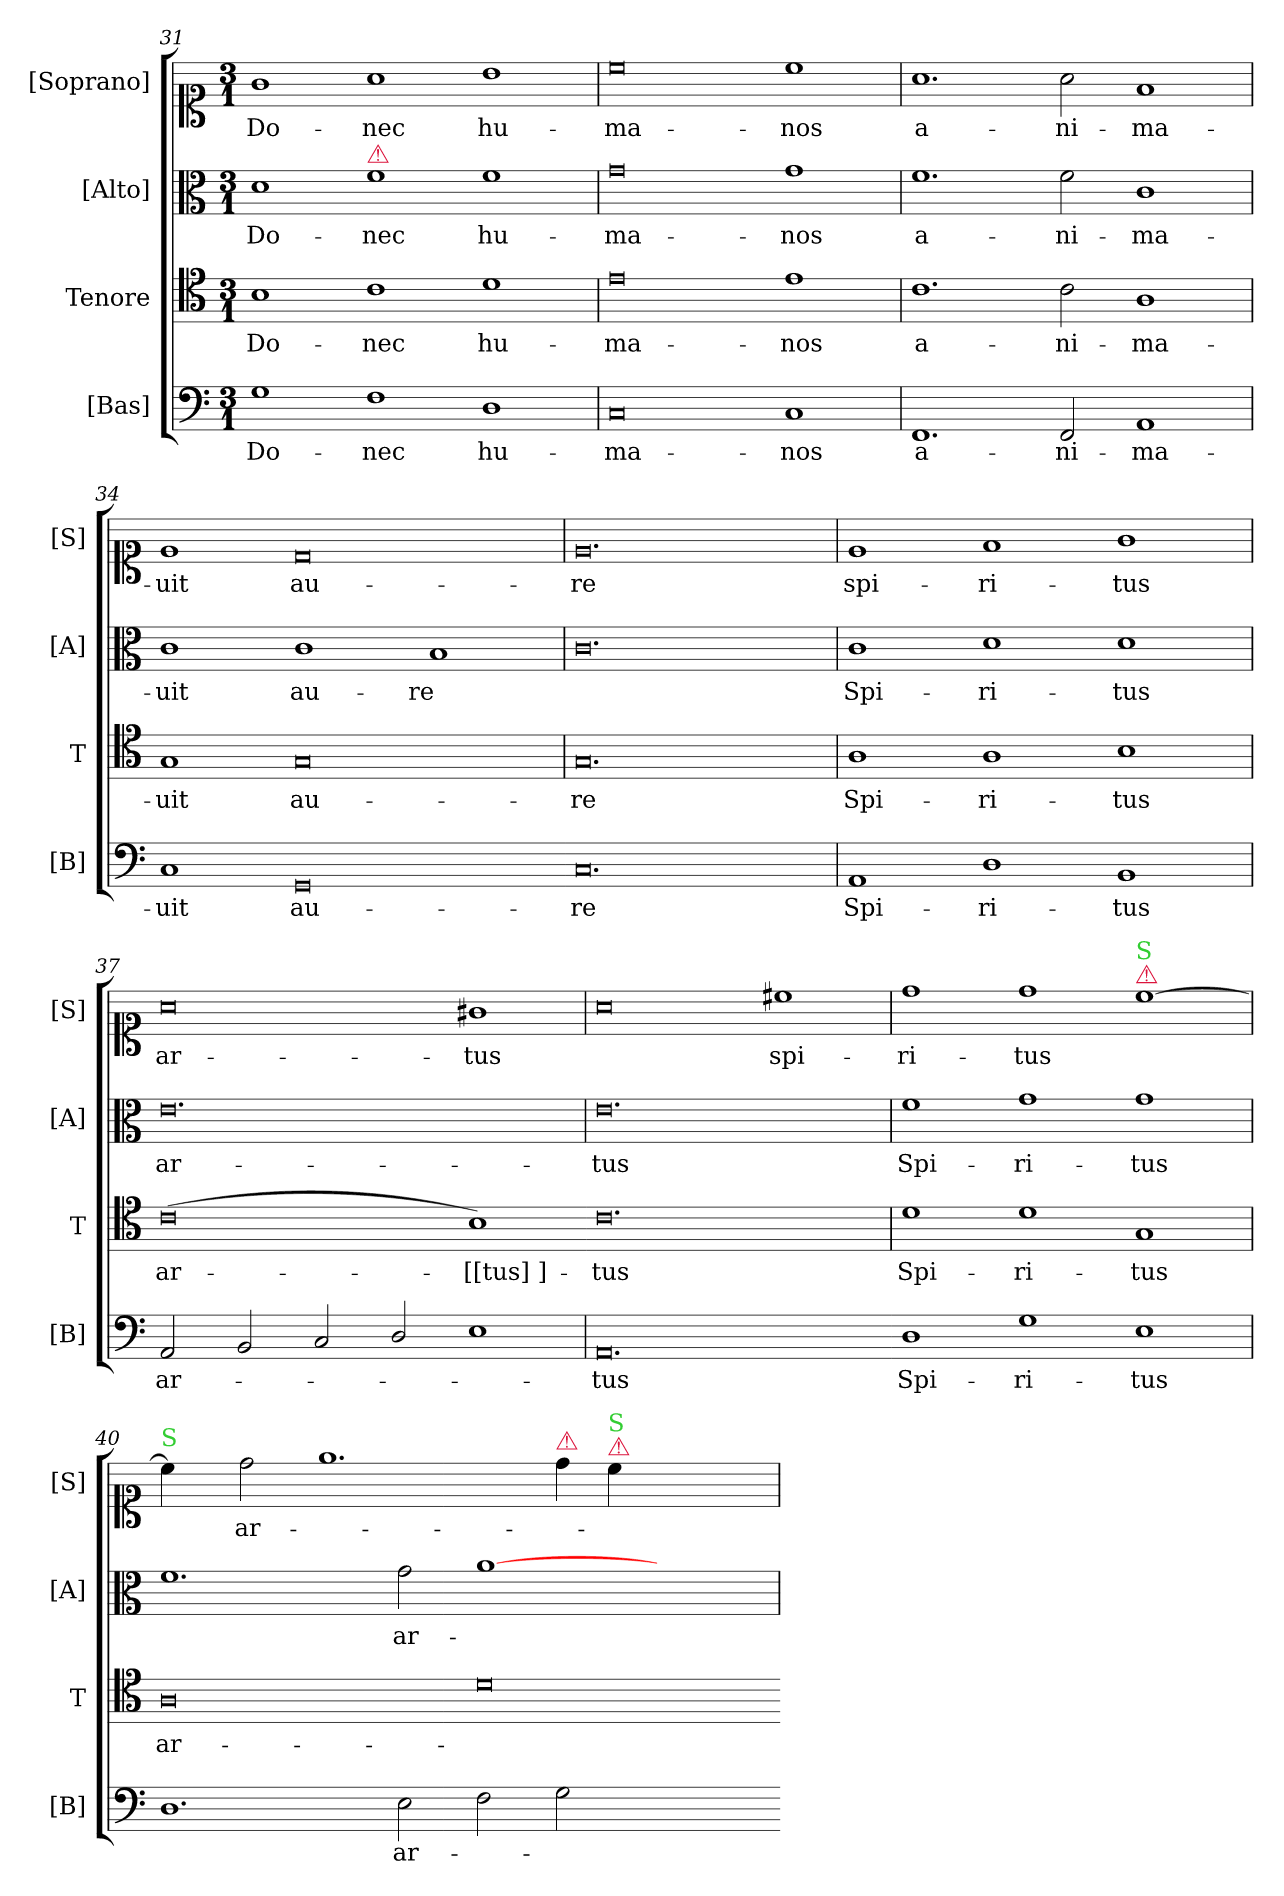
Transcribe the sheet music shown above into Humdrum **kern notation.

**kern	**text	**kern	**text	**kern	**text	**kern	**text
*part4	*part4	*part3	*part3	*part2	*part2	*part1	*part1
*staff4	*staff4	*staff3	*staff3	*staff2	*staff2	*staff1	*staff1
*I"[Bas]	*	*I"Tenore	*	*I"[Alto]	*	*I"[Soprano]	*
*I'[B]	*	*I'T	*	*I'[A]	*	*I'[S]	*
*clefF4	*	*clefC4	*	*clefC3	*	*clefC1	*
*k[]	*	*k[]	*	*k[]	*	*k[]	*
*G:mix	*	*G:mix	*	*G:mix	*	*G:mix	*
*M3/1	*	*M3/1	*	*M3/1	*	*M3/1	*
=31	=31	=31	=31	=31	=31	=31	=31
1G	Do-	1B	Do-	1d	Do-	1g	Do-
!	!	!	!	!LO:TX:a:color=crimson:t=⚠	!	!	!
1F	-nec	1c	-nec	1f	-nec	1a	-nec
1D	hu-	1d	hu-	1f	hu-	1b	hu-
=32	=32	=32	=32	=32	=32	=32	=32
0C	-ma-	0e	-ma-	0g	-ma-	0cc	-ma-
1C	-nos	1e	-nos	1g	-nos	1cc	-nos
=33	=33	=33	=33	=33	=33	=33	=33
1.FF	a-	1.c	a-	1.f	a-	1.a	a-
2FF/	-ni-	2c\	-ni-	2f\	-ni-	2a\	-ni-
1AA	-ma-	1A	-ma-	1c	-ma-	1f	-ma-
=34	=34	=34	=34	=34	=34	=34	=34
1C	-uit	1G	-uit	1c	-uit	1e	-uit
0GG	au-	0G	au-	1c	au-	0d	au-
.	.	.	.	1B	-re	.	.
=35-	=35	=35	=35	=35	=35	=35	=35
0.C	-re	0.G	-re	0.c	.	0.e	-re
=36	=36	=36	=36	=36	=36	=36	=36
1AA	Spi-	1A	Spi-	1c	Spi-	1e	spi-
1D	-ri-	1A	-ri-	1d	-ri-	1f	-ri-
1BB	-tus	1B	-tus	1d	-tus	1g	-tus
=37	=37	=37	=37	=37	=37	=37	=37
2AA/	ar-	(0c	ar-	0.e	ar-	0a	ar-
2BB/	.	.	.	.	.	.	.
2C/	.	.	.	.	.	.	.
2D/	.	.	.	.	.	.	.
1E	.	1B)	-[[tus]]-	.	.	1g#X	-tus
=38	=38	=38-	=38	=38	=38	=38	=38
0.AA	-tus	0.c	-tus	0.e	-tus	0a	.
.	.	.	.	.	.	1cc#X	spi-
=39-	=39	=39	=39	=39	=39	=39	=39
1D	Spi-	1d	Spi-	1f	Spi-	1dd	-ri-
1G	-ri-	1d	-ri-	1g	-ri-	1dd	-tus
!	!	!	!	!	!	!LO:TX:a:color=crimson:t=⚠	!
!	!	!	!	!	!	!LO:TX:a:color=limegreen:t=S	!
1E	-tus	1G	-tus	1g	-tus	[1cc	.
=40	=40	=40	=40	=40	=40	=40	=40
!	!	!	!	!	!	!LO:TX:a:color=limegreen:t=S	!
!	!	!	!	!	!	!LO:N:vis=4	!
1.D	.	0A	ar-	1.f	.	2cc!\]	.
.	.	.	.	.	.	2dd\	ar-
.	.	.	.	.	.	1.ee	.
2E\	ar-	.	.	2g\	ar-	.	.
2F\	.	0d	.	[1a	.	.	.
!	!	!	!	!	!	!LO:TX:a:color=crimson:t=⚠	!
2G\	.	.	.	.	.	4dd\	.
!	!	!	!	!	!	!LO:TX:a:color=crimson:t=⚠	!
!	!	!	!	!	!	!LO:TX:a:color=limegreen:t=S	!
.	.	.	.	.	.	4cc\	.
1ryy	.	.	.	1ryy	.	1ryy	.
=-	=	=-	=	=	=	=	=
*-	*-	*-	*-	*-	*-	*-	*-
